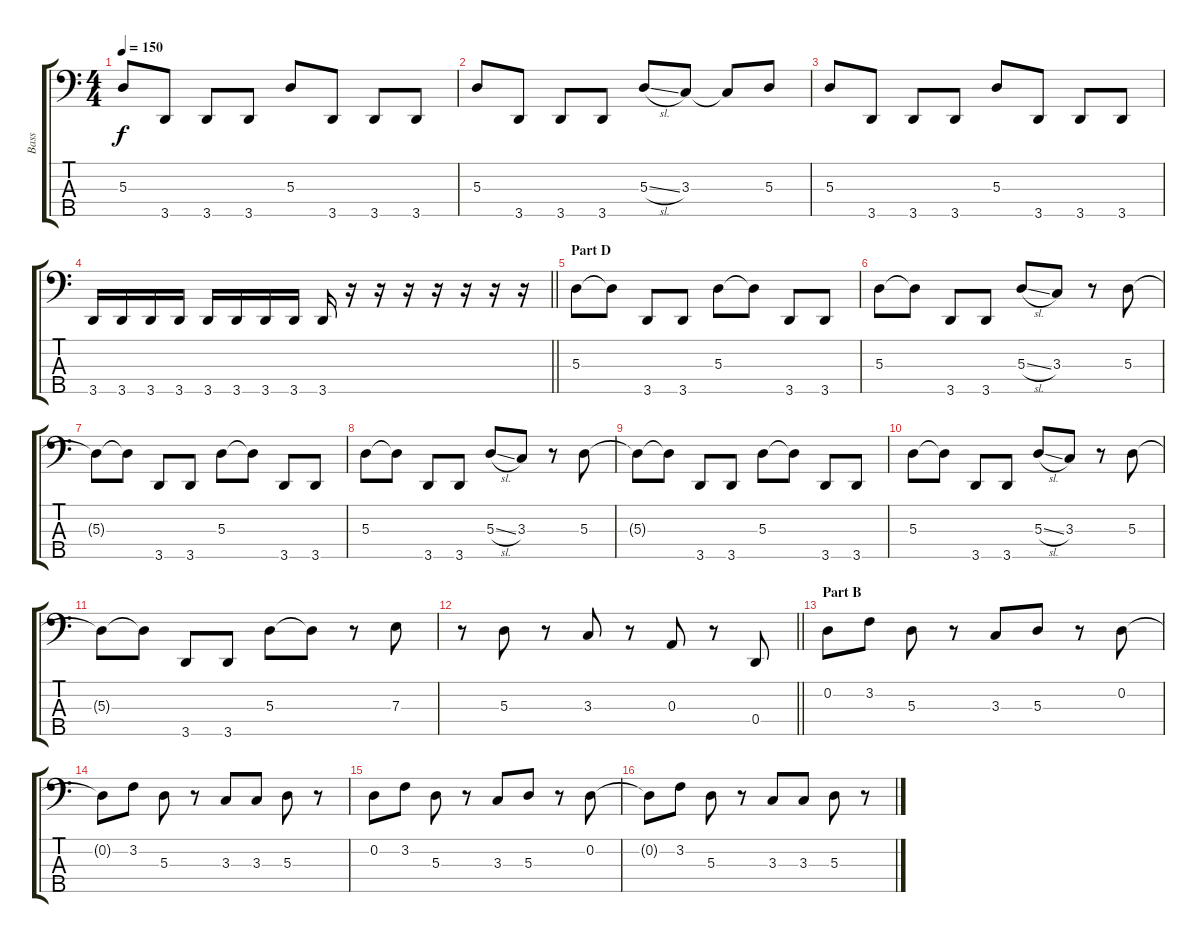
\track ("Bass" "Bass") {instrument electricbassfinger}
\staff {score tabs}
\tuning (G2 D2 A1 D1 B0) {hide}
\ts (4 4)
\tempo 150
\clef f4
\ks c
5.3.8{dy f} 3.5.8 3.5.8 3.5.8 5.3.8 3.5.8 3.5.8 3.5.8 |
5.3.8 3.5.8 3.5.8 3.5.8 5.3{sl}.8 3.3.8 3.3{t}.8 5.3.8 |
5.3.8 3.5.8 3.5.8 3.5.8 5.3.8 3.5.8 3.5.8 3.5.8 |
\barLineRight lightlight
3.5.16 3.5.16 3.5.16 3.5.16 3.5.16 3.5.16 3.5.16 3.5.16 3.5.16 r.16 r.16 r.16 r.16 r.16 r.16 r.16 |
\section ("" "Part D")
5.3.8 5.3{t}.8 3.5.8 3.5.8 5.3.8 5.3{t}.8 3.5.8 3.5.8 |
5.3.8 5.3{t}.8 3.5.8 3.5.8 5.3{sl}.8 3.3.8 r.8 5.3.8 |
5.3{t}.8 5.3{t}.8 3.5.8 3.5.8 5.3.8 5.3{t}.8 3.5.8 3.5.8 |
5.3.8 5.3{t}.8 3.5.8 3.5.8 5.3{sl}.8 3.3.8 r.8 5.3.8 |
5.3{t}.8 5.3{t}.8 3.5.8 3.5.8 5.3.8 5.3{t}.8 3.5.8 3.5.8 |
5.3.8 5.3{t}.8 3.5.8 3.5.8 5.3{sl}.8 3.3.8 r.8 5.3.8 |
5.3{t}.8 5.3{t}.8 3.5.8 3.5.8 5.3.8 5.3{t}.8 r.8 7.3.8 |
\barLineRight lightlight
r.8 5.3.8 r.8 3.3.8 r.8 0.3.8 r.8 0.4.8 |
\section ("" "Part B")
0.2.8 3.2.8 5.3.8 r.8 3.3.8 5.3.8 r.8 0.2.8 |
0.2{t}.8 3.2.8 5.3.8 r.8 3.3.8 3.3.8 5.3.8 r.8 |
0.2.8 3.2.8 5.3.8 r.8 3.3.8 5.3.8 r.8 0.2.8 |
0.2{t}.8 3.2.8 5.3.8 r.8 3.3.8 3.3.8 5.3.8 r.8
